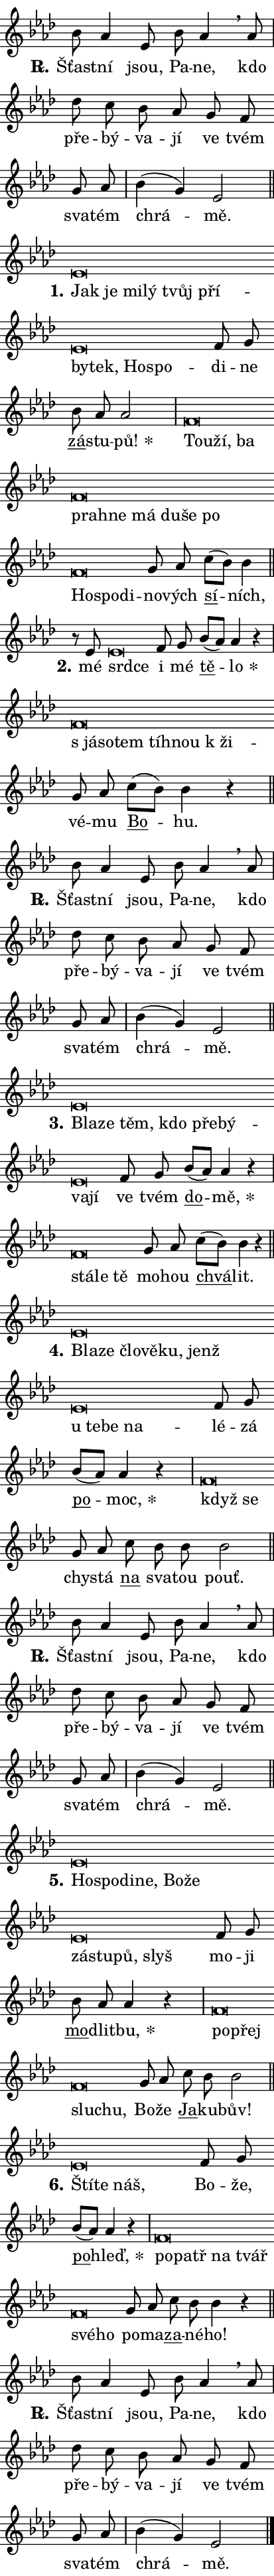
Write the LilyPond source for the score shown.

\version "2.24.0"
\header { tagline = "" }
\paper {
  indent = 0\cm
  top-margin = 0\cm
  right-margin = 0\cm
  bottom-margin = 0\cm
  left-margin = 0\cm
  paper-width = 7\cm
  page-breaking = #ly:one-page-breaking
  system-system-spacing.basic-distance = #11
  score-system-spacing.basic-distance = #11
  ragged-last = ##f
}


%% Author: Thomas Morley
%% https://lists.gnu.org/archive/html/lilypond-user/2020-05/msg00002.html
#(define (line-position grob)
"Returns position of @var[grob} in current system:
   @code{'start}, if at first time-step
   @code{'end}, if at last time-step
   @code{'middle} otherwise
"
  (let* ((col (ly:item-get-column grob))
         (ln (ly:grob-object col 'left-neighbor))
         (rn (ly:grob-object col 'right-neighbor))
         (col-to-check-left (if (ly:grob? ln) ln col))
         (col-to-check-right (if (ly:grob? rn) rn col))
         (break-dir-left
           (and
             (ly:grob-property col-to-check-left 'non-musical #f)
             (ly:item-break-dir col-to-check-left)))
         (break-dir-right
           (and
             (ly:grob-property col-to-check-right 'non-musical #f)
             (ly:item-break-dir col-to-check-right))))
        (cond ((eqv? 1 break-dir-left) 'start)
              ((eqv? -1 break-dir-right) 'end)
              (else 'middle))))

#(define (tranparent-at-line-position vctor)
  (lambda (grob)
  "Relying on @code{line-position} select the relevant enry from @var{vctor}.
Used to determine transparency,"
    (case (line-position grob)
      ((end) (not (vector-ref vctor 0)))
      ((middle) (not (vector-ref vctor 1)))
      ((start) (not (vector-ref vctor 2))))))

noteHeadBreakVisibility =
#(define-music-function (break-visibility)(vector?)
"Makes @code{NoteHead}s transparent relying on @var{break-visibility}"
#{
  \override NoteHead.transparent =
    #(tranparent-at-line-position break-visibility)
#})

#(define delete-ledgers-for-transparent-note-heads
  (lambda (grob)
    "Reads whether a @code{NoteHead} is transparent.
If so this @code{NoteHead} is removed from @code{'note-heads} from
@var{grob}, which is supposed to be @code{LedgerLineSpanner}.
As a result ledgers are not printed for this @code{NoteHead}"
    (let* ((nhds-array (ly:grob-object grob 'note-heads))
           (nhds-list
             (if (ly:grob-array? nhds-array)
                 (ly:grob-array->list nhds-array)
                 '()))
           ;; Relies on the transparent-property being done before
           ;; Staff.LedgerLineSpanner.after-line-breaking is executed.
           ;; This is fragile ...
           (to-keep
             (remove
               (lambda (nhd)
                 (ly:grob-property nhd 'transparent #f))
               nhds-list)))
      ;; TODO find a better method to iterate over grob-arrays, similiar
      ;; to filter/remove etc for lists
      ;; For now rebuilt from scratch
      (set! (ly:grob-object grob 'note-heads)  '())
      (for-each
        (lambda (nhd)
          (ly:pointer-group-interface::add-grob grob 'note-heads nhd))
        to-keep))))

hideNotes = {
  \noteHeadBreakVisibility #begin-of-line-visible
}
unHideNotes = {
  \noteHeadBreakVisibility #all-visible
}

% work-around for resetting accidentals
% https://lilypond.org/doc/v2.23/Documentation/notation/displaying-rhythms#unmetered-music
cadenzaMeasure = {
  \cadenzaOff
  \partial 1024 s1024
  \cadenzaOn
}

#(define-markup-command (accent layout props text) (markup?)
  "Underline accented syllable"
  (interpret-markup layout props
    #{\markup \override #'(offset . 4.3) \underline { #text }#}))

responsum = \markup \concat {
  "R" \hspace #-1.05 \path #0.1 #'((moveto 0 0.07) (lineto 0.9 0.8)) \hspace #0.05 "."
}

\layout {
    \context {
        \Staff
        \remove "Time_signature_engraver"
        \override LedgerLineSpanner.after-line-breaking = #delete-ledgers-for-transparent-note-heads
    }
    \context {
        \Voice {
            \override NoteHead.output-attributes = #'((class . "notehead"))
            \override Hairpin.height = #0.55
        }
    }
    \context {
        \Lyrics {
            \override StanzaNumber.output-attributes = #'((class . "stanzanumber"))
            \override LyricSpace.minimum-distance = #0.9
            \override LyricText.font-name = #"TeX Gyre Schola"
            \override LyricText.font-size = 1
            \override StanzaNumber.font-name = #"TeX Gyre Schola Bold"
            \override StanzaNumber.font-size = 1
        }
    }
}

% magnetic-lyrics.ily
%
%   written by
%     Jean Abou Samra <jean@abou-samra.fr>
%     Werner Lemberg <wl@gnu.org>
%
%   adapted by
%     Jiri Hon <jiri.hon@gmail.com>
%
% Version 2022-Apr-15

% https://www.mail-archive.com/lilypond-user@gnu.org/msg149350.html

#(define (Left_hyphen_pointer_engraver context)
   "Collect syllable-hyphen-syllable occurrences in lyrics and store
them in properties.  This engraver only looks to the left.  For
example, if the lyrics input is @code{foo -- bar}, it does the
following.

@itemize @bullet
@item
Set the @code{text} property of the @code{LyricHyphen} grob between
@q{foo} and @q{bar} to @code{foo}.

@item
Set the @code{left-hyphen} property of the @code{LyricText} grob with
text @q{foo} to the @code{LyricHyphen} grob between @q{foo} and
@q{bar}.
@end itemize

Use this auxiliary engraver in combination with the
@code{lyric-@/text::@/apply-@/magnetic-@/offset!} hook."
   (let ((hyphen #f)
         (text #f))
     (make-engraver
      (acknowledgers
       ((lyric-syllable-interface engraver grob source-engraver)
        (set! text grob)))
      (end-acknowledgers
       ((lyric-hyphen-interface engraver grob source-engraver)
        ;(when (not (grob::has-interface grob 'lyric-space-interface))
          (set! hyphen grob)));)
      ((stop-translation-timestep engraver)
       (when (and text hyphen)
         (ly:grob-set-object! text 'left-hyphen hyphen))
       (set! text #f)
       (set! hyphen #f)))))

#(define (lyric-text::apply-magnetic-offset! grob)
   "If the space between two syllables is less than the value in
property @code{LyricText@/.details@/.squash-threshold}, move the right
syllable to the left so that it gets concatenated with the left
syllable.

Use this function as a hook for
@code{LyricText@/.after-@/line-@/breaking} if the
@code{Left_@/hyphen_@/pointer_@/engraver} is active."
   (let ((hyphen (ly:grob-object grob 'left-hyphen #f)))
     (when hyphen
       (let ((left-text (ly:spanner-bound hyphen LEFT)))
         (when (grob::has-interface left-text 'lyric-syllable-interface)
           (let* ((common (ly:grob-common-refpoint grob left-text X))
                  (this-x-ext (ly:grob-extent grob common X))
                  (left-x-ext
                   (begin
                     ;; Trigger magnetism for left-text.
                     (ly:grob-property left-text 'after-line-breaking)
                     (ly:grob-extent left-text common X)))
                  ;; `delta` is the gap width between two syllables.
                  (delta (- (interval-start this-x-ext)
                            (interval-end left-x-ext)))
                  (details (ly:grob-property grob 'details))
                  (threshold (assoc-get 'squash-threshold details 0.2)))
             (when (< delta threshold)
               (let* (;; We have to manipulate the input text so that
                      ;; ligatures crossing syllable boundaries are not
                      ;; disabled.  For languages based on the Latin
                      ;; script this is essentially a beautification.
                      ;; However, for non-Western scripts it can be a
                      ;; necessity.
                      (lt (ly:grob-property left-text 'text))
                      (rt (ly:grob-property grob 'text))
                      (is-space (grob::has-interface hyphen 'lyric-space-interface))
                      (space (if is-space " " ""))
                      (space-markup (grob-interpret-markup grob " "))
                      (space-size (interval-length (ly:stencil-extent space-markup X)))
                      (extra-delta (if is-space space-size 0))
                      ;; Append new syllable.
                      (ltrt-space (if (and (string? lt) (string? rt))
                                (string-append lt space rt)
                                (make-concat-markup (list lt space rt))))
                      ;; Right-align `ltrt` to the right side.
                      (ltrt-space-markup (grob-interpret-markup
                               grob
                               (make-translate-markup
                                (cons (interval-length this-x-ext) 0)
                                (make-right-align-markup ltrt-space)))))
                 (begin
                   ;; Don't print `left-text`.
                   (ly:grob-set-property! left-text 'stencil #f)
                   ;; Set text and stencil (which holds all collected
                   ;; syllables so far) and shift it to the left.
                   (ly:grob-set-property! grob 'text ltrt-space)
                   (ly:grob-set-property! grob 'stencil ltrt-space-markup)
                   (ly:grob-translate-axis! grob (- (- delta extra-delta)) X))))))))))


#(define (lyric-hyphen::displace-bounds-first grob)
   ;; Make very sure this callback isn't triggered too early.
   (let ((left (ly:spanner-bound grob LEFT))
         (right (ly:spanner-bound grob RIGHT)))
     (ly:grob-property left 'after-line-breaking)
     (ly:grob-property right 'after-line-breaking)
     (ly:lyric-hyphen::print grob)))

squashThreshold = #0.4

\layout {
  \context {
    \Lyrics
    \consists #Left_hyphen_pointer_engraver
    \override LyricText.after-line-breaking =
      #lyric-text::apply-magnetic-offset!
    \override LyricHyphen.stencil = #lyric-hyphen::displace-bounds-first
    \override LyricText.details.squash-threshold = \squashThreshold
    \override LyricHyphen.minimum-distance = 0
    \override LyricHyphen.minimum-length = \squashThreshold
  }
}

squash = \override LyricText.details.squash-threshold = 9999
unSquash = \override LyricText.details.squash-threshold = \squashThreshold

left = \override LyricText.self-alignment-X = #LEFT
unLeft = \revert LyricText.self-alignment-X

starOffset = #(lambda (grob) 
                (let ((x_offset (ly:self-alignment-interface::aligned-on-x-parent grob)))
                  (if (= x_offset 0) 0 (+ x_offset 1.2))))

star = #(define-music-function (syllable)(string?)
"Append star separator at the end of a syllable"
#{
  \once \override LyricText.X-offset = #starOffset
  \lyricmode { \markup {
    #syllable
    \override #'((font-name . "TeX Gyre Schola Bold")) \hspace #0.2 \lower #0.65 \larger "*"
  } }
#})

starAccent = #(define-music-function (syllable)(string?)
"Append star separator at the end of a syllable and make accent"
#{
  \once \override LyricText.X-offset = #starOffset
  \lyricmode { \markup {
    \accent #syllable
    \override #'((font-name . "TeX Gyre Schola Bold")) \hspace #0.2 \lower #0.65 \larger "*"
  } }
#})

breath = #(define-music-function (syllable)(string?)
"Append breathing indicator at the end of a syllable"
#{
  \lyricmode { \markup { #syllable "+" } }
#})

optionalBreath = #(define-music-function (syllable)(string?)
"Append optional breathing indicator at the end of a syllable"
#{
  \lyricmode { \markup { #syllable "(+)" } }
#})


\score {
    <<
        \new Voice = "melody" { \cadenzaOn \key as \major \relative { bes'8 as4 es8 bes' as4 \breathe as8 \cadenzaMeasure \bar "|" des c bes as \bar "" g f \bar "" g as \cadenzaMeasure \bar "|" bes4( g) es2 \cadenzaMeasure \bar "||" \break } }
        \new Lyrics \lyricsto "melody" { \lyricmode { \set stanza = \responsum
Šťast -- ní jsou, Pa -- ne, kdo pře -- bý -- va -- jí ve tvém sva -- tém chrá -- mě. } }
    >>
    \layout {}
}

\score {
    <<
        \new Voice = "melody" { \cadenzaOn \key as \major \relative { es'\breve*1/16 \hideNotes \breve*1/16 \bar "" \breve*1/16 \bar "" \breve*1/16 \bar "" \breve*1/16 \bar "" \breve*1/16 \bar "" \breve*1/16 \bar "" \breve*1/16 \bar "" \breve*1/16 \breve*1/16 \bar "" \unHideNotes f8 g \bar "" bes as as2 \cadenzaMeasure \bar "|" f\breve*1/16 \hideNotes \breve*1/16 \bar "" \breve*1/16 \bar "" \breve*1/16 \bar "" \breve*1/16 \bar "" \breve*1/16 \bar "" \breve*1/16 \bar "" \breve*1/16 \bar "" \breve*1/16 \bar "" \breve*1/16 \bar "" \breve*1/16 \breve*1/16 \bar "" \unHideNotes g8 as \bar "" c[( bes)] bes4 \cadenzaMeasure \bar "||" \break } }
        \new Lyrics \lyricsto "melody" { \lyricmode { \set stanza = "1."
\left Jak \squash je mi -- lý tvůj pří -- by -- tek, Ho -- spo -- \unLeft \unSquash di -- ne \markup \accent zá -- stu -- \star pů! \left Tou -- \squash ží, ba pra -- hne má du -- še po Ho -- spo -- di -- \unLeft \unSquash no -- vých \markup \accent sí -- ních, } }
    >>
    \layout {}
}

\score {
    <<
        \new Voice = "melody" { \cadenzaOn \key as \major \relative { r8 es' es\breve*1/16 \hideNotes \breve*1/16 \bar "" \unHideNotes f8 g \bar "" bes[( as)] as4 r \cadenzaMeasure \bar "|" f\breve*1/16 \hideNotes \breve*1/16 \bar "" \breve*1/16 \bar "" \breve*1/16 \bar "" \breve*1/16 \breve*1/16 \bar "" \unHideNotes g8 as \bar "" c[( bes)] bes4 r \cadenzaMeasure \bar "||" \break } }
        \new Lyrics \lyricsto "melody" { \lyricmode { \set stanza = "2."
mé \left srd -- \squash ce \unLeft \unSquash i mé \markup \accent tě -- \star lo \left "s já" -- \squash so -- tem tíh -- nou "k ži" -- \unLeft \unSquash vé -- mu \markup \accent Bo -- hu. } }
    >>
    \layout {}
}

\score {
    <<
        \new Voice = "melody" { \cadenzaOn \key as \major \relative { bes'8 as4 es8 bes' as4 \breathe as8 \cadenzaMeasure \bar "|" des c bes as \bar "" g f \bar "" g as \cadenzaMeasure \bar "|" bes4( g) es2 \cadenzaMeasure \bar "||" \break } }
        \new Lyrics \lyricsto "melody" { \lyricmode { \set stanza = \responsum
Šťast -- ní jsou, Pa -- ne, kdo pře -- bý -- va -- jí ve tvém sva -- tém chrá -- mě. } }
    >>
    \layout {}
}

\score {
    <<
        \new Voice = "melody" { \cadenzaOn \key as \major \relative { es'\breve*1/16 \hideNotes \breve*1/16 \bar "" \breve*1/16 \bar "" \breve*1/16 \bar "" \breve*1/16 \bar "" \breve*1/16 \bar "" \breve*1/16 \breve*1/16 \bar "" \unHideNotes f8 g \bar "" bes[( as)] as4 r \cadenzaMeasure \bar "|" f\breve*1/16 \hideNotes \breve*1/16 \breve*1/16 \bar "" \unHideNotes g8 as \bar "" c[( bes)] bes4 r \cadenzaMeasure \bar "||" \break } }
        \new Lyrics \lyricsto "melody" { \lyricmode { \set stanza = "3."
\left Bla -- \squash ze těm, kdo pře -- bý -- va -- jí \unLeft \unSquash ve tvém \markup \accent do -- \star mě, \left stá -- \squash le tě \unLeft \unSquash mo -- hou \markup \accent chvá -- lit. } }
    >>
    \layout {}
}

\score {
    <<
        \new Voice = "melody" { \cadenzaOn \key as \major \relative { es'\breve*1/16 \hideNotes \breve*1/16 \bar "" \breve*1/16 \bar "" \breve*1/16 \bar "" \breve*1/16 \bar "" \breve*1/16 \bar "" \breve*1/16 \bar "" \breve*1/16 \bar "" \breve*1/16 \breve*1/16 \bar "" \unHideNotes f8 g \bar "" bes[( as)] as4 r \cadenzaMeasure \bar "|" f\breve*1/16 \hideNotes \breve*1/16 \bar "" \unHideNotes g8 as \bar "" c bes bes bes2 \cadenzaMeasure \bar "||" \break } }
        \new Lyrics \lyricsto "melody" { \lyricmode { \set stanza = "4."
\left Bla -- \squash ze člo -- vě -- ku, jenž u te -- be na -- \unLeft \unSquash lé -- zá \markup \accent po -- \star moc, \left když \squash se \unLeft \unSquash chy -- stá \markup \accent na sva -- tou pouť. } }
    >>
    \layout {}
}

\score {
    <<
        \new Voice = "melody" { \cadenzaOn \key as \major \relative { bes'8 as4 es8 bes' as4 \breathe as8 \cadenzaMeasure \bar "|" des c bes as \bar "" g f \bar "" g as \cadenzaMeasure \bar "|" bes4( g) es2 \cadenzaMeasure \bar "||" \break } }
        \new Lyrics \lyricsto "melody" { \lyricmode { \set stanza = \responsum
Šťast -- ní jsou, Pa -- ne, kdo pře -- bý -- va -- jí ve tvém sva -- tém chrá -- mě. } }
    >>
    \layout {}
}

\score {
    <<
        \new Voice = "melody" { \cadenzaOn \key as \major \relative { es'\breve*1/16 \hideNotes \breve*1/16 \bar "" \breve*1/16 \bar "" \breve*1/16 \bar "" \breve*1/16 \bar "" \breve*1/16 \bar "" \breve*1/16 \bar "" \breve*1/16 \bar "" \breve*1/16 \breve*1/16 \bar "" \unHideNotes f8 g \bar "" bes as as4 r \cadenzaMeasure \bar "|" f\breve*1/16 \hideNotes \breve*1/16 \bar "" \breve*1/16 \breve*1/16 \bar "" \unHideNotes g8 as \bar "" c bes bes2 \cadenzaMeasure \bar "||" \break } }
        \new Lyrics \lyricsto "melody" { \lyricmode { \set stanza = "5."
\left Ho -- \squash spo -- di -- ne, Bo -- že zá -- stu -- pů, slyš \unLeft \unSquash mo -- ji \markup \accent mo -- dlit -- \star bu, \left po -- \squash přej slu -- chu, \unLeft \unSquash Bo -- že \markup \accent Ja -- ku -- bův! } }
    >>
    \layout {}
}

\score {
    <<
        \new Voice = "melody" { \cadenzaOn \key as \major \relative { es'\breve*1/16 \hideNotes \breve*1/16 \breve*1/16 \bar "" \unHideNotes f8 g \bar "" bes[( as)] as4 r \cadenzaMeasure \bar "|" f\breve*1/16 \hideNotes \breve*1/16 \bar "" \breve*1/16 \bar "" \breve*1/16 \bar "" \breve*1/16 \breve*1/16 \bar "" \unHideNotes g8 as \bar "" c bes bes4 r \cadenzaMeasure \bar "||" \break } }
        \new Lyrics \lyricsto "melody" { \lyricmode { \set stanza = "6."
\left Ští -- \squash te náš, \unLeft \unSquash Bo -- že, \markup \accent po -- \star hleď, \left po -- \squash patř na tvář své -- ho \unLeft \unSquash po -- ma -- \markup \accent za -- né -- ho! } }
    >>
    \layout {}
}

\score {
    <<
        \new Voice = "melody" { \cadenzaOn \key as \major \relative { bes'8 as4 es8 bes' as4 \breathe as8 \cadenzaMeasure \bar "|" des c bes as \bar "" g f \bar "" g as \cadenzaMeasure \bar "|" bes4( g) es2 \cadenzaMeasure \bar "||" \break } \bar "|." }
        \new Lyrics \lyricsto "melody" { \lyricmode { \set stanza = \responsum
Šťast -- ní jsou, Pa -- ne, kdo pře -- bý -- va -- jí ve tvém sva -- tém chrá -- mě. } }
    >>
    \layout {}
}
